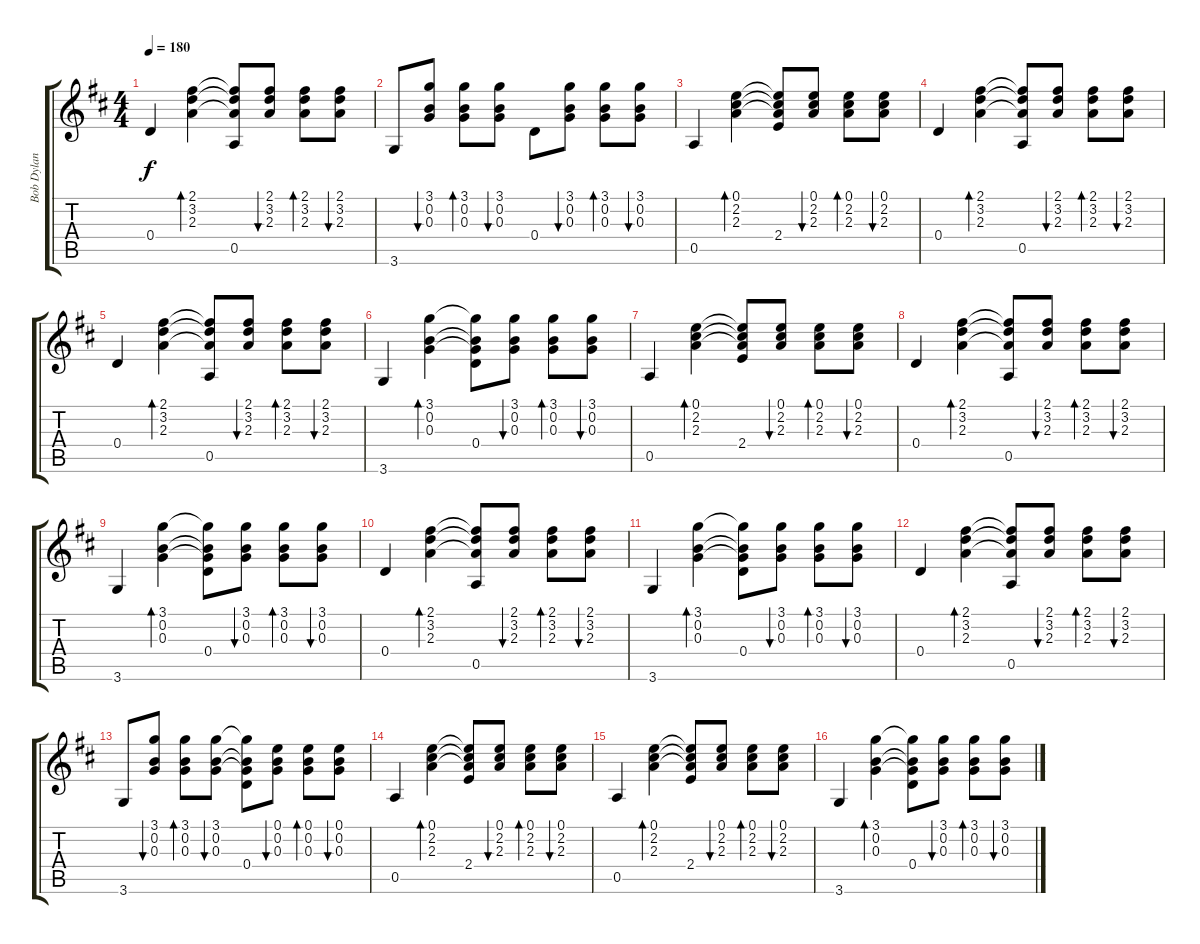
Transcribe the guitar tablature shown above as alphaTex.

\track ("Bob Dylan Guitar" "Bob Dylan ") {instrument acousticguitarnylon}
\staff {score tabs}
\tuning (E4 B3 G3 D3 A2 E2) {hide}
\ts (4 4)
\tempo 180
\clef g2
\ks d
0.4.4{dy f} (2.1 3.2 2.3).4{bd 60} (2.1{t} 3.2{t} 2.3{t} 0.5).8 (2.1 3.2 2.3).8{bu 60} (2.1 3.2 2.3).8{bd 60} (2.1 3.2 2.3).8{bu 60} |
3.6.8 (3.1 0.2 0.3).8{bu 60} (3.1 0.2 0.3).8{bd 60} (3.1 0.2 0.3).8{bu 60} 0.4.8 (3.1 0.2 0.3).8{bu 60} (3.1 0.2 0.3).8{bd 60} (3.1 0.2 0.3).8{bu 60} |
0.5.4 (0.1 2.2 2.3).4{bd 60} (0.1{t} 2.2{t} 2.3{t} 2.4).8 (0.1 2.2 2.3).8{bu 60} (0.1 2.2 2.3).8{bd 60} (0.1 2.2 2.3).8{bu 60} |
0.4.4 (2.1 3.2 2.3).4{bd 60} (2.1{t} 3.2{t} 2.3{t} 0.5).8 (2.1 3.2 2.3).8{bu 60} (2.1 3.2 2.3).8{bd 60} (2.1 3.2 2.3).8{bu 60} |
0.4.4 (2.1 3.2 2.3).4{bd 60} (2.1{t} 3.2{t} 2.3{t} 0.5).8 (2.1 3.2 2.3).8{bu 60} (2.1 3.2 2.3).8{bd 60} (2.1 3.2 2.3).8{bu 60} |
3.6.4 (3.1 0.2 0.3).4{bd 60} (3.1{t} 0.2{t} 0.3{t} 0.4).8 (3.1 0.2 0.3).8{bu 60} (3.1 0.2 0.3).8{bd 60} (3.1 0.2 0.3).8{bu 60} |
0.5.4 (0.1 2.2 2.3).4{bd 60} (0.1{t} 2.2{t} 2.3{t} 2.4).8 (0.1 2.2 2.3).8{bu 60} (0.1 2.2 2.3).8{bd 60} (0.1 2.2 2.3).8{bu 60} |
0.4.4 (2.1 3.2 2.3).4{bd 60} (2.1{t} 3.2{t} 2.3{t} 0.5).8 (2.1 3.2 2.3).8{bu 60} (2.1 3.2 2.3).8{bd 60} (2.1 3.2 2.3).8{bu 60} |
3.6.4 (3.1 0.2 0.3).4{bd 60} (3.1{t} 0.2{t} 0.3{t} 0.4).8 (3.1 0.2 0.3).8{bu 60} (3.1 0.2 0.3).8{bd 60} (3.1 0.2 0.3).8{bu 60} |
0.4.4 (2.1 3.2 2.3).4{bd 60} (2.1{t} 3.2{t} 2.3{t} 0.5).8 (2.1 3.2 2.3).8{bu 60} (2.1 3.2 2.3).8{bd 60} (2.1 3.2 2.3).8{bu 60} |
3.6.4 (3.1 0.2 0.3).4{bd 60} (3.1{t} 0.2{t} 0.3{t} 0.4).8 (3.1 0.2 0.3).8{bu 60} (3.1 0.2 0.3).8{bd 60} (3.1 0.2 0.3).8{bu 60} |
0.4.4 (2.1 3.2 2.3).4{bd 60} (2.1{t} 3.2{t} 2.3{t} 0.5).8 (2.1 3.2 2.3).8{bu 60} (2.1 3.2 2.3).8{bd 60} (2.1 3.2 2.3).8{bu 60} |
3.6.8 (3.1 0.2 0.3).8{bu 60} (3.1 0.2 0.3).8{bd 60} (3.1 0.2 0.3).8{bu 60} (3.1{t} 0.2{t} 0.3{t} 0.4).8 (0.1 0.2 0.3).8{bu 60} (0.1 0.2 0.3).8{bd 60} (0.1 0.2 0.3).8{bu 60} |
0.5.4 (0.1 2.2 2.3).4{bd 60} (0.1{t} 2.2{t} 2.3{t} 2.4).8 (0.1 2.2 2.3).8{bu 60} (0.1 2.2 2.3).8{bd 60} (0.1 2.2 2.3).8{bu 60} |
0.5.4 (0.1 2.2 2.3).4{bd 60} (0.1{t} 2.2{t} 2.3{t} 2.4).8 (0.1 2.2 2.3).8{bu 60} (0.1 2.2 2.3).8{bd 60} (0.1 2.2 2.3).8{bu 60} |
3.6.4 (3.1 0.2 0.3).4{bd 60} (3.1{t} 0.2{t} 0.3{t} 0.4).8 (3.1 0.2 0.3).8{bu 60} (3.1 0.2 0.3).8{bd 60} (3.1 0.2 0.3).8{bu 60}
